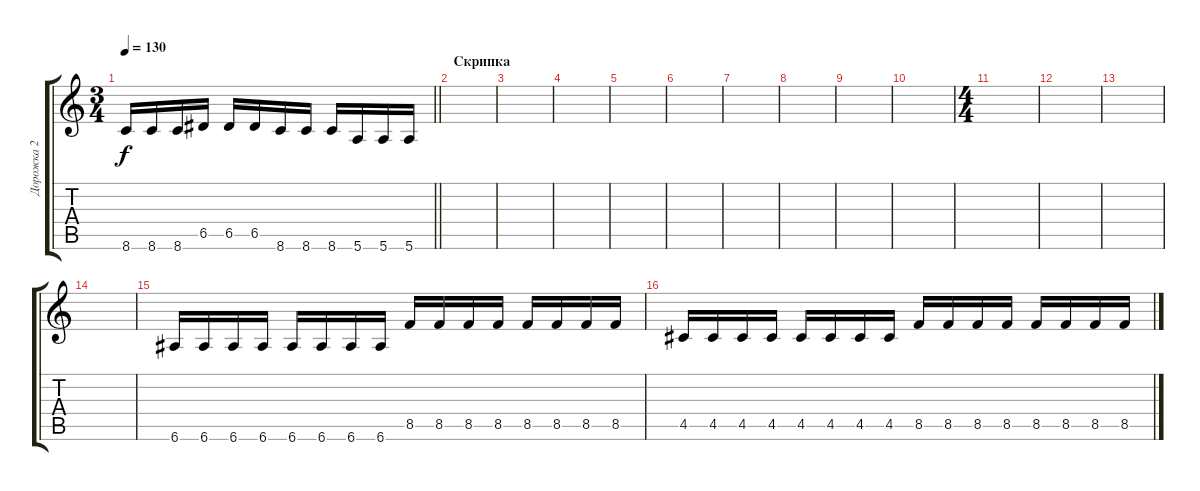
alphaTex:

\track ("Дорожка 2" "Дорожка 2") {instrument distortionguitar}
\staff {score tabs}
\tuning (E4 B3 G3 D3 A2 E2) {hide}
\ts (3 4)
\tempo 130
\clef g2
\barLineRight lightlight
\ks c
8.6.16{dy f} 8.6.16 8.6.16 6.5.16 6.5.16 6.5.16 8.6.16 8.6.16 8.6.16 5.6.16 5.6.16 5.6.16 |
\section ("" "Скрипка")
|
|
|
|
|
|
|
|
|
\ts (4 4)
|
|
|
|
6.6.16 6.6.16 6.6.16 6.6.16 6.6.16 6.6.16 6.6.16 6.6.16 8.5.16 8.5.16 8.5.16 8.5.16 8.5.16 8.5.16 8.5.16 8.5.16 |
4.5.16 4.5.16 4.5.16 4.5.16 4.5.16 4.5.16 4.5.16 4.5.16 8.5.16 8.5.16 8.5.16 8.5.16 8.5.16 8.5.16 8.5.16 8.5.16
